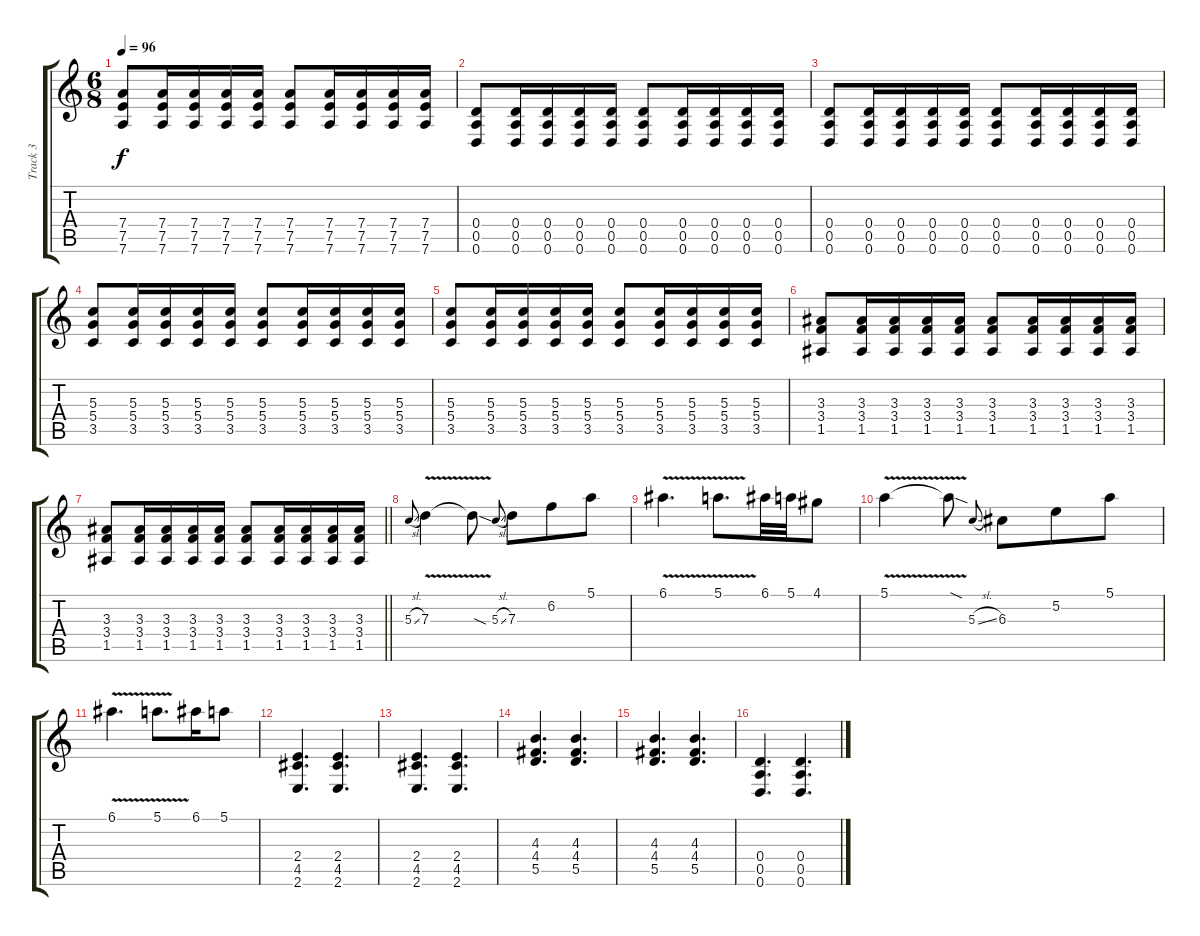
\track ("Track 3" "Track 3") {instrument distortionguitar}
\staff {score tabs}
\tuning (E4 B3 G3 D3 A2 D2) {hide}
\ts (6 8)
\tempo 96
\clef g2
\ks c
(7.4 7.5 7.6).8{dy f} (7.4 7.5 7.6).16 (7.4 7.5 7.6).16 (7.4 7.5 7.6).16 (7.4 7.5 7.6).16 (7.4 7.5 7.6).8 (7.4 7.5 7.6).16 (7.4 7.5 7.6).16 (7.4 7.5 7.6).16 (7.4 7.5 7.6).16 |
(0.4 0.5 0.6).8 (0.4 0.5 0.6).16 (0.4 0.5 0.6).16 (0.4 0.5 0.6).16 (0.4 0.5 0.6).16 (0.4 0.5 0.6).8 (0.4 0.5 0.6).16 (0.4 0.5 0.6).16 (0.4 0.5 0.6).16 (0.4 0.5 0.6).16 |
(0.4 0.5 0.6).8 (0.4 0.5 0.6).16 (0.4 0.5 0.6).16 (0.4 0.5 0.6).16 (0.4 0.5 0.6).16 (0.4 0.5 0.6).8 (0.4 0.5 0.6).16 (0.4 0.5 0.6).16 (0.4 0.5 0.6).16 (0.4 0.5 0.6).16 |
(5.3 5.4 3.5).8 (5.3 5.4 3.5).16 (5.3 5.4 3.5).16 (5.3 5.4 3.5).16 (5.3 5.4 3.5).16 (5.3 5.4 3.5).8 (5.3 5.4 3.5).16 (5.3 5.4 3.5).16 (5.3 5.4 3.5).16 (5.3 5.4 3.5).16 |
(5.3 5.4 3.5).8 (5.3 5.4 3.5).16 (5.3 5.4 3.5).16 (5.3 5.4 3.5).16 (5.3 5.4 3.5).16 (5.3 5.4 3.5).8 (5.3 5.4 3.5).16 (5.3 5.4 3.5).16 (5.3 5.4 3.5).16 (5.3 5.4 3.5).16 |
(3.3 3.4 1.5).8 (3.3 3.4 1.5).16 (3.3 3.4 1.5).16 (3.3 3.4 1.5).16 (3.3 3.4 1.5).16 (3.3 3.4 1.5).8 (3.3 3.4 1.5).16 (3.3 3.4 1.5).16 (3.3 3.4 1.5).16 (3.3 3.4 1.5).16 |
\barLineRight lightlight
(3.3 3.4 1.5).8 (3.3 3.4 1.5).16 (3.3 3.4 1.5).16 (3.3 3.4 1.5).16 (3.3 3.4 1.5).16 (3.3 3.4 1.5).8 (3.3 3.4 1.5).16 (3.3 3.4 1.5).16 (3.3 3.4 1.5).16 (3.3 3.4 1.5).16 |
5.3{sl}.8{gr onbeat} 7.3{v}.4{volume 15 balance 8} 7.3{sod t}.8 5.3{sl}.8{gr onbeat} 7.3.8 6.2.8 5.1.8 |
6.1{v}.4{d} 5.1{v}.8{d} 6.1.32 5.1.32 4.1.8 |
5.1{v}.4 5.1{sod t}.8 5.3{sl}.8{gr onbeat} 6.3.8 5.2.8 5.1.8 |
6.1{v}.4{d} 5.1{v}.8{d} 6.1.16 5.1.8 |
(2.4 4.5 2.6).4{d volume 13 balance 8} (2.4 4.5 2.6).4{d} |
(2.4 4.5 2.6).4{d} (2.4 4.5 2.6).4{d} |
(4.3 4.4 5.5).4{d} (4.3 4.4 5.5).4{d} |
(4.3 4.4 5.5).4{d} (4.3 4.4 5.5).4{d} |
(0.4 0.5 0.6).4{d} (0.4 0.5 0.6).4{d}
